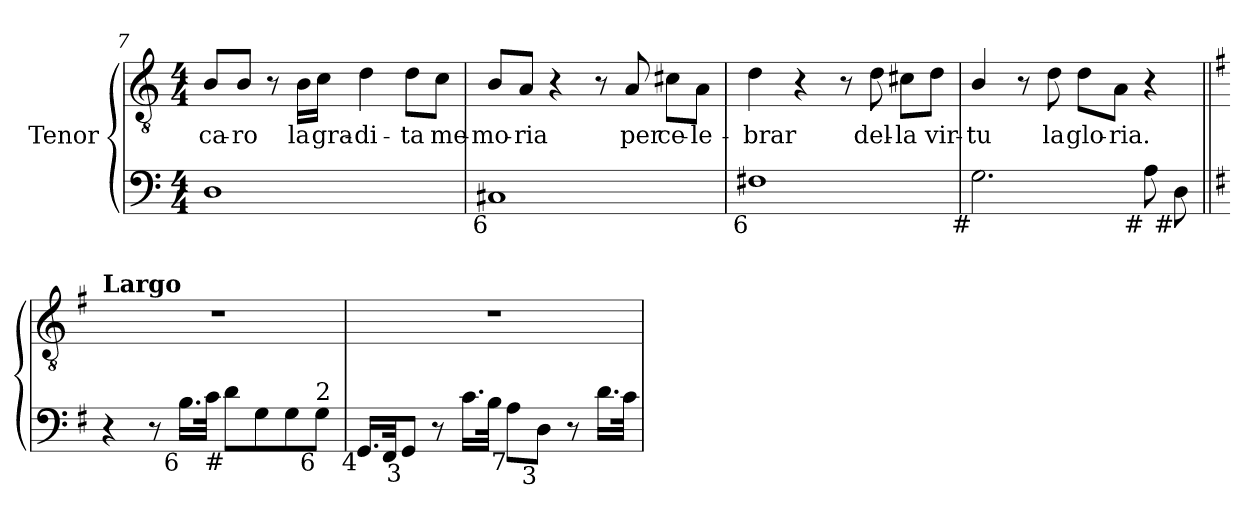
**kern	**kern	**text
*part2	*part1	*part1
*staff2	*staff1	*staff1
*	*I"Tenor	*
*clefF4	*clefGv2	*
*	*ITrd7c12	*
*k[]	*k[]	*
*C:	*C:	*
*M4/4	*M4/4	*
=7	=7	=7
!	!	!LO:LY:b:color=#000000
1Di	8BBi/L	ca-
!	!	!LO:LY:b:color=#000000
.	8BBi/J	-ro
.	8r	.
!	!	!LO:LY:b:color=#000000
.	16BBi\LL	la
!	!	!LO:LY:b:color=#000000
.	16Ci\JJ	gra-
!	!	!LO:LY:b:color=#000000
.	4Di\	-di-
!	!	!LO:LY:b:color=#000000
.	8Di\L	-ta
!	!	!LO:LY:b:color=#000000
.	8Ci\J	me-
!!LO:LB:g=z
=8	=8	=8
!LO:TX:b:rj:t=6	!	!
!	!	!LO:LY:b:color=#000000
1C#Xi	8BBi/L	-mo-
!	!	!LO:LY:b:color=#000000
.	8AAi/J	-ria
.	4r	.
.	8r	.
!	!	!LO:LY:b:color=#000000
.	8AAi/	per
!	!	!LO:LY:b:color=#000000
.	8C#Xi\L	ce-
!	!	!LO:LY:b:color=#000000
.	8AAi\J	-le-
=9	=9	=9
!LO:TX:b:rj:t=6	!	!
!	!	!LO:LY:b:color=#000000
1F#Xi	4Di\	-brar
.	4r	.
.	8r	.
!	!	!LO:LY:b:color=#000000
.	8Di\	del-
!	!	!LO:LY:b:color=#000000
.	8C#Xi\L	-la
!	!	!LO:LY:b:color=#000000
.	8Di\J	vir-
=10	=10	=10
!LO:TX:b:rj:t=#	!	!
!	!	!LO:LY:b:color=#000000
2.Gi\	4BBi/	-tu
.	8r	.
!	!	!LO:LY:b:color=#000000
.	8Di\	la
!	!	!LO:LY:b:color=#000000
.	8Di\L	glo-
!	!	!LO:LY:b:color=#000000
.	8AAi\J	-ria.
!LO:TX:b:rj:t=#	!	!
8Ai\	4r	.
!LO:TX:b:rj:t=#	!	!
8Di\	.	.
!!LO:LB:g=z
=1||	=1||	=1||
*k[f#]	*k[f#]	*
*G:	*G:	*
*	*MM50	*
!	!LO:TX:a:B:t=Largo	!
4r	1r	.
8r	.	.
!LO:TX:b:rj:t=6	!	!
16.Bi\LL	.	.
32ci\JJk	.	.
!LO:TX:b:rj:t=#	!	!
8di\L	.	.
8Gi\	.	.
8Gi\	.	.
!LO:TX:b:rj:t=6	!	!
!LO:TX:t=2	!	!
8Gi\J	.	.
=2	=2	=2
!LO:TX:b:rj:t=4	!	!
16.GGi/LL	1r	.
32FF#i/Jk	.	.
!LO:TX:b:rj:t=3	!	!
8GGi/J	.	.
8r	.	.
16.ci\LL	.	.
32Bi\JJk	.	.
!LO:TX:b:rj:t=7	!	!
8Ai\L	.	.
!LO:TX:b:rj:t=3	!	!
8Di\J	.	.
8r	.	.
16.di\LL	.	.
32ci\JJk	.	.
=	=	=
*-	*-	*-
